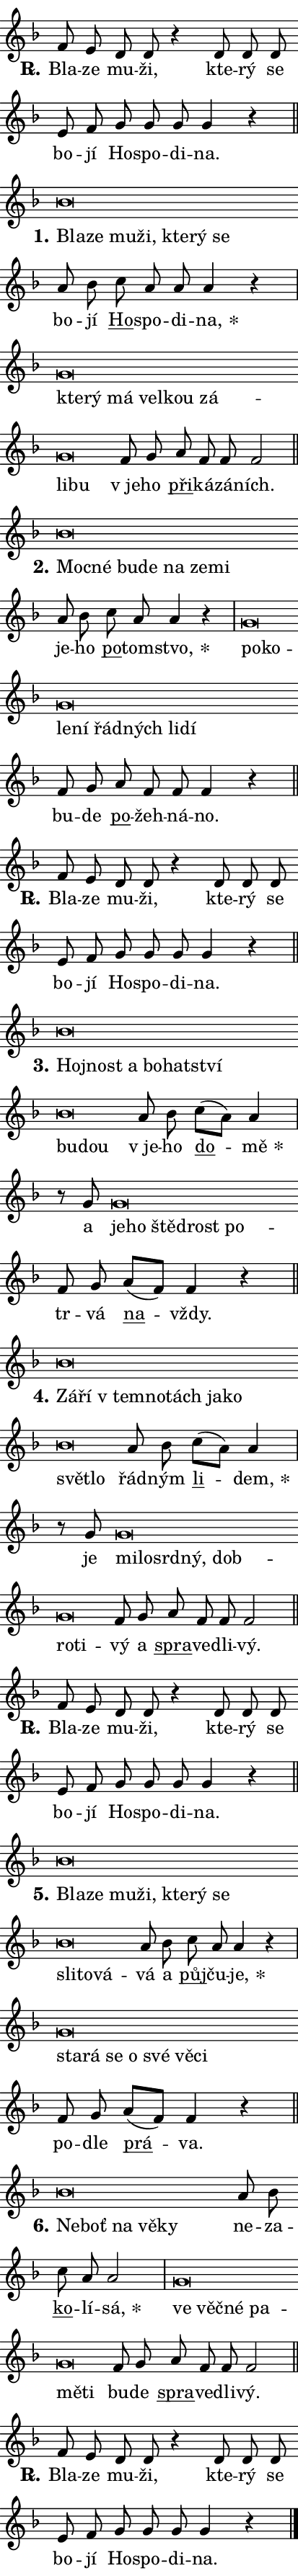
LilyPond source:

\version "2.22.1"
\header { tagline = "" }
\paper {
  indent = 0\cm
  top-margin = 0\cm
  right-margin = 0\cm
  bottom-margin = 0\cm
  left-margin = 0\cm
  paper-width = 7\cm
  page-breaking = #ly:one-page-breaking
  system-system-spacing.basic-distance = #11
  score-system-spacing.basic-distance = #11.3
  ragged-last = ##f
}


%% Author: Thomas Morley
%% https://lists.gnu.org/archive/html/lilypond-user/2020-05/msg00002.html
#(define (line-position grob)
"Returns position of @var[grob} in current system:
   @code{'start}, if at first time-step
   @code{'end}, if at last time-step
   @code{'middle} otherwise
"
  (let* ((col (ly:item-get-column grob))
         (ln (ly:grob-object col 'left-neighbor))
         (rn (ly:grob-object col 'right-neighbor))
         (col-to-check-left (if (ly:grob? ln) ln col))
         (col-to-check-right (if (ly:grob? rn) rn col))
         (break-dir-left
           (and
             (ly:grob-property col-to-check-left 'non-musical #f)
             (ly:item-break-dir col-to-check-left)))
         (break-dir-right
           (and
             (ly:grob-property col-to-check-right 'non-musical #f)
             (ly:item-break-dir col-to-check-right))))
        (cond ((eqv? 1 break-dir-left) 'start)
              ((eqv? -1 break-dir-right) 'end)
              (else 'middle))))

#(define (tranparent-at-line-position vctor)
  (lambda (grob)
  "Relying on @code{line-position} select the relevant enry from @var{vctor}.
Used to determine transparency,"
    (case (line-position grob)
      ((end) (not (vector-ref vctor 0)))
      ((middle) (not (vector-ref vctor 1)))
      ((start) (not (vector-ref vctor 2))))))

noteHeadBreakVisibility =
#(define-music-function (break-visibility)(vector?)
"Makes @code{NoteHead}s transparent relying on @var{break-visibility}"
#{
  \override NoteHead.transparent =
    #(tranparent-at-line-position break-visibility)
#})

#(define delete-ledgers-for-transparent-note-heads
  (lambda (grob)
    "Reads whether a @code{NoteHead} is transparent.
If so this @code{NoteHead} is removed from @code{'note-heads} from
@var{grob}, which is supposed to be @code{LedgerLineSpanner}.
As a result ledgers are not printed for this @code{NoteHead}"
    (let* ((nhds-array (ly:grob-object grob 'note-heads))
           (nhds-list
             (if (ly:grob-array? nhds-array)
                 (ly:grob-array->list nhds-array)
                 '()))
           ;; Relies on the transparent-property being done before
           ;; Staff.LedgerLineSpanner.after-line-breaking is executed.
           ;; This is fragile ...
           (to-keep
             (remove
               (lambda (nhd)
                 (ly:grob-property nhd 'transparent #f))
               nhds-list)))
      ;; TODO find a better method to iterate over grob-arrays, similiar
      ;; to filter/remove etc for lists
      ;; For now rebuilt from scratch
      (set! (ly:grob-object grob 'note-heads)  '())
      (for-each
        (lambda (nhd)
          (ly:pointer-group-interface::add-grob grob 'note-heads nhd))
        to-keep))))

hideNotes = {
  \noteHeadBreakVisibility #begin-of-line-visible
}
unHideNotes = {
  \noteHeadBreakVisibility #all-visible
}

% work-around for resetting accidentals
% https://lilypond.org/doc/v2.23/Documentation/notation/displaying-rhythms#unmetered-music
cadenzaMeasure = {
  \cadenzaOff
  \partial 1024 s1024
  \cadenzaOn
}

#(define-markup-command (accent layout props text) (markup?)
  "Underline accented syllable"
  (interpret-markup layout props
    #{\markup \override #'(offset . 4.3) \underline { #text }#}))

responsum = \markup \concat {
  "R" \hspace #-1.05 \path #0.1 #'((moveto 0 0.07) (lineto 0.9 0.8)) \hspace #0.05 "."
}

\layout {
    \context {
        \Staff
        \remove "Time_signature_engraver"
        \override LedgerLineSpanner.after-line-breaking = #delete-ledgers-for-transparent-note-heads
    }
    \context {
        \Voice {
            \override NoteHead.output-attributes = #'((class . "notehead"))
            \override Hairpin.height = #0.55
        }
    }
    \context {
        \Lyrics {
            \override StanzaNumber.output-attributes = #'((class . "stanzanumber"))
            \override LyricSpace.minimum-distance = #0.9
            \override LyricText.font-name = #"TeX Gyre Schola"
            \override LyricText.font-size = 1
            \override StanzaNumber.font-name = #"TeX Gyre Schola Bold"
            \override StanzaNumber.font-size = 1
        }
    }
}

% magnetic-lyrics.ily
%
%   written by
%     Jean Abou Samra <jean@abou-samra.fr>
%     Werner Lemberg <wl@gnu.org>
%
%   adapted by
%     Jiri Hon <jiri.hon@gmail.com>
%
% Version 2022-Apr-15

% https://www.mail-archive.com/lilypond-user@gnu.org/msg149350.html

#(define (Left_hyphen_pointer_engraver context)
   "Collect syllable-hyphen-syllable occurrences in lyrics and store
them in properties.  This engraver only looks to the left.  For
example, if the lyrics input is @code{foo -- bar}, it does the
following.

@itemize @bullet
@item
Set the @code{text} property of the @code{LyricHyphen} grob between
@q{foo} and @q{bar} to @code{foo}.

@item
Set the @code{left-hyphen} property of the @code{LyricText} grob with
text @q{foo} to the @code{LyricHyphen} grob between @q{foo} and
@q{bar}.
@end itemize

Use this auxiliary engraver in combination with the
@code{lyric-@/text::@/apply-@/magnetic-@/offset!} hook."
   (let ((hyphen #f)
         (text #f))
     (make-engraver
      (acknowledgers
       ((lyric-syllable-interface engraver grob source-engraver)
        (set! text grob)))
      (end-acknowledgers
       ((lyric-hyphen-interface engraver grob source-engraver)
        ;(when (not (grob::has-interface grob 'lyric-space-interface))
          (set! hyphen grob)));)
      ((stop-translation-timestep engraver)
       (when (and text hyphen)
         (ly:grob-set-object! text 'left-hyphen hyphen))
       (set! text #f)
       (set! hyphen #f)))))

#(define (lyric-text::apply-magnetic-offset! grob)
   "If the space between two syllables is less than the value in
property @code{LyricText@/.details@/.squash-threshold}, move the right
syllable to the left so that it gets concatenated with the left
syllable.

Use this function as a hook for
@code{LyricText@/.after-@/line-@/breaking} if the
@code{Left_@/hyphen_@/pointer_@/engraver} is active."
   (let ((hyphen (ly:grob-object grob 'left-hyphen #f)))
     (when hyphen
       (let ((left-text (ly:spanner-bound hyphen LEFT)))
         (when (grob::has-interface left-text 'lyric-syllable-interface)
           (let* ((common (ly:grob-common-refpoint grob left-text X))
                  (this-x-ext (ly:grob-extent grob common X))
                  (left-x-ext
                   (begin
                     ;; Trigger magnetism for left-text.
                     (ly:grob-property left-text 'after-line-breaking)
                     (ly:grob-extent left-text common X)))
                  ;; `delta` is the gap width between two syllables.
                  (delta (- (interval-start this-x-ext)
                            (interval-end left-x-ext)))
                  (details (ly:grob-property grob 'details))
                  (threshold (assoc-get 'squash-threshold details 0.2)))
             (when (< delta threshold)
               (let* (;; We have to manipulate the input text so that
                      ;; ligatures crossing syllable boundaries are not
                      ;; disabled.  For languages based on the Latin
                      ;; script this is essentially a beautification.
                      ;; However, for non-Western scripts it can be a
                      ;; necessity.
                      (lt (ly:grob-property left-text 'text))
                      (rt (ly:grob-property grob 'text))
                      (is-space (grob::has-interface hyphen 'lyric-space-interface))
                      (space (if is-space " " ""))
                      (space-markup (grob-interpret-markup grob " "))
                      (space-size (interval-length (ly:stencil-extent space-markup X)))
                      (extra-delta (if is-space space-size 0))
                      ;; Append new syllable.
                      (ltrt-space (if (and (string? lt) (string? rt))
                                (string-append lt space rt)
                                (make-concat-markup (list lt space rt))))
                      ;; Right-align `ltrt` to the right side.
                      (ltrt-space-markup (grob-interpret-markup
                               grob
                               (make-translate-markup
                                (cons (interval-length this-x-ext) 0)
                                (make-right-align-markup ltrt-space)))))
                 (begin
                   ;; Don't print `left-text`.
                   (ly:grob-set-property! left-text 'stencil #f)
                   ;; Set text and stencil (which holds all collected
                   ;; syllables so far) and shift it to the left.
                   (ly:grob-set-property! grob 'text ltrt-space)
                   (ly:grob-set-property! grob 'stencil ltrt-space-markup)
                   (ly:grob-translate-axis! grob (- (- delta extra-delta)) X))))))))))


#(define (lyric-hyphen::displace-bounds-first grob)
   ;; Make very sure this callback isn't triggered too early.
   (let ((left (ly:spanner-bound grob LEFT))
         (right (ly:spanner-bound grob RIGHT)))
     (ly:grob-property left 'after-line-breaking)
     (ly:grob-property right 'after-line-breaking)
     (ly:lyric-hyphen::print grob)))

squashThreshold = #0.4

\layout {
  \context {
    \Lyrics
    \consists #Left_hyphen_pointer_engraver
    \override LyricText.after-line-breaking =
      #lyric-text::apply-magnetic-offset!
    \override LyricHyphen.stencil = #lyric-hyphen::displace-bounds-first
    \override LyricText.details.squash-threshold = \squashThreshold
    \override LyricHyphen.minimum-distance = 0
    \override LyricHyphen.minimum-length = \squashThreshold
  }
}

squash = \override LyricText.details.squash-threshold = 9999
unSquash = \override LyricText.details.squash-threshold = \squashThreshold

left = \override LyricText.self-alignment-X = #LEFT
unLeft = \revert LyricText.self-alignment-X

starOffset = #(lambda (grob) 
                (let ((x_offset (ly:self-alignment-interface::aligned-on-x-parent grob)))
                  (if (= x_offset 0) 0 (+ x_offset 1.2))))

star = #(define-music-function (syllable)(string?)
"Append star separator at the end of a syllable"
#{
  \once \override LyricText.X-offset = #starOffset
  \lyricmode { \markup {
    #syllable
    \override #'((font-name . "TeX Gyre Schola Bold")) \hspace #0.2 \lower #0.65 \larger "*"
  } }
#})

starAccent = #(define-music-function (syllable)(string?)
"Append star separator at the end of a syllable and make accent"
#{
  \once \override LyricText.X-offset = #starOffset
  \lyricmode { \markup {
    \accent #syllable
    \override #'((font-name . "TeX Gyre Schola Bold")) \hspace #0.2 \lower #0.65 \larger "*"
  } }
#})

breath = #(define-music-function (syllable)(string?)
"Append breathing indicator at the end of a syllable"
#{
  \lyricmode { \markup { #syllable "+" } }
#})

optionalBreath = #(define-music-function (syllable)(string?)
"Append optional breathing indicator at the end of a syllable"
#{
  \lyricmode { \markup { #syllable "(+)" } }
#})


\score {
    <<
        \new Voice = "melody" { \cadenzaOn \key f \major \relative { f'8 e d d r4 \bar "" d8 d d \bar "" e f \bar "" g g g g4 r \cadenzaMeasure \bar "||" \break } }
        \new Lyrics \lyricsto "melody" { \lyricmode { \set stanza = \responsum
Bla -- ze mu -- ži, kte -- rý se bo -- jí Ho -- spo -- di -- na. } }
    >>
    \layout {}
}

\score {
    <<
        \new Voice = "melody" { \cadenzaOn \key f \major \relative { bes'\breve*1/16 \hideNotes \breve*1/16 \bar "" \breve*1/16 \bar "" \breve*1/16 \bar "" \breve*1/16 \bar "" \breve*1/16 \breve*1/16 \bar "" \unHideNotes a8 bes \bar "" c a a a4 r \cadenzaMeasure \bar "|" g\breve*1/16 \hideNotes \breve*1/16 \bar "" \breve*1/16 \bar "" \breve*1/16 \bar "" \breve*1/16 \bar "" \breve*1/16 \bar "" \breve*1/16 \breve*1/16 \bar "" \unHideNotes f8 g \bar "" a f f f2 \cadenzaMeasure \bar "||" \break } }
        \new Lyrics \lyricsto "melody" { \lyricmode { \set stanza = "1."
\left Bla -- \squash ze mu -- ži, kte -- rý se \unLeft \unSquash bo -- jí \markup \accent Ho -- spo -- di -- \star na, \left kte -- \squash rý má vel -- kou zá -- li -- bu \unLeft \unSquash "v je" -- ho \markup \accent při -- ká -- zá -- ních. } }
    >>
    \layout {}
}

\score {
    <<
        \new Voice = "melody" { \cadenzaOn \key f \major \relative { bes'\breve*1/16 \hideNotes \breve*1/16 \bar "" \breve*1/16 \bar "" \breve*1/16 \bar "" \breve*1/16 \bar "" \breve*1/16 \breve*1/16 \bar "" \unHideNotes a8 bes \bar "" c a a4 r \cadenzaMeasure \bar "|" g\breve*1/16 \hideNotes \breve*1/16 \bar "" \breve*1/16 \bar "" \breve*1/16 \bar "" \breve*1/16 \bar "" \breve*1/16 \bar "" \breve*1/16 \breve*1/16 \bar "" \unHideNotes f8 g \bar "" a f f f4 r \cadenzaMeasure \bar "||" \break } }
        \new Lyrics \lyricsto "melody" { \lyricmode { \set stanza = "2."
\left Moc -- \squash né bu -- de na ze -- mi \unLeft \unSquash je -- ho \markup \accent po -- tom -- \star stvo, \left po -- \squash ko -- le -- ní řád -- ných li -- dí \unLeft \unSquash bu -- de \markup \accent po -- žeh -- ná -- no. } }
    >>
    \layout {}
}

\score {
    <<
        \new Voice = "melody" { \cadenzaOn \key f \major \relative { f'8 e d d r4 \bar "" d8 d d \bar "" e f \bar "" g g g g4 r \cadenzaMeasure \bar "||" \break } }
        \new Lyrics \lyricsto "melody" { \lyricmode { \set stanza = \responsum
Bla -- ze mu -- ži, kte -- rý se bo -- jí Ho -- spo -- di -- na. } }
    >>
    \layout {}
}

\score {
    <<
        \new Voice = "melody" { \cadenzaOn \key f \major \relative { bes'\breve*1/16 \hideNotes \breve*1/16 \bar "" \breve*1/16 \bar "" \breve*1/16 \bar "" \breve*1/16 \bar "" \breve*1/16 \bar "" \breve*1/16 \breve*1/16 \bar "" \unHideNotes a8 bes \bar "" c[( a)] a4 \cadenzaMeasure \bar "|" r8 g8 g\breve*1/16 \hideNotes \breve*1/16 \bar "" \breve*1/16 \bar "" \breve*1/16 \breve*1/16 \bar "" \unHideNotes f8 g \bar "" a[( f)] f4 r \cadenzaMeasure \bar "||" \break } }
        \new Lyrics \lyricsto "melody" { \lyricmode { \set stanza = "3."
\left Hoj -- \squash nost a bo -- hat -- ství bu -- dou \unLeft \unSquash "v je" -- ho \markup \accent do -- \star mě a \left je -- \squash ho ště -- drost po -- \unLeft \unSquash tr -- vá \markup \accent na -- vždy. } }
    >>
    \layout {}
}

\score {
    <<
        \new Voice = "melody" { \cadenzaOn \key f \major \relative { bes'\breve*1/16 \hideNotes \breve*1/16 \bar "" \breve*1/16 \bar "" \breve*1/16 \bar "" \breve*1/16 \bar "" \breve*1/16 \bar "" \breve*1/16 \bar "" \breve*1/16 \breve*1/16 \bar "" \unHideNotes a8 bes \bar "" c[( a)] a4 \cadenzaMeasure \bar "|" r8 g8 g\breve*1/16 \hideNotes \breve*1/16 \bar "" \breve*1/16 \bar "" \breve*1/16 \bar "" \breve*1/16 \bar "" \breve*1/16 \breve*1/16 \bar "" \unHideNotes f8 g \bar "" a f f f2 \cadenzaMeasure \bar "||" \break } }
        \new Lyrics \lyricsto "melody" { \lyricmode { \set stanza = "4."
\left Zá -- \squash ří "v tem" -- no -- tách ja -- ko svět -- lo \unLeft \unSquash řád -- ným \markup \accent li -- \star dem, je \left mi -- \squash lo -- srd -- ný, dob -- ro -- ti -- \unLeft \unSquash vý a \markup \accent spra -- ve -- dli -- vý. } }
    >>
    \layout {}
}

\score {
    <<
        \new Voice = "melody" { \cadenzaOn \key f \major \relative { f'8 e d d r4 \bar "" d8 d d \bar "" e f \bar "" g g g g4 r \cadenzaMeasure \bar "||" \break } }
        \new Lyrics \lyricsto "melody" { \lyricmode { \set stanza = \responsum
Bla -- ze mu -- ži, kte -- rý se bo -- jí Ho -- spo -- di -- na. } }
    >>
    \layout {}
}

\score {
    <<
        \new Voice = "melody" { \cadenzaOn \key f \major \relative { bes'\breve*1/16 \hideNotes \breve*1/16 \bar "" \breve*1/16 \bar "" \breve*1/16 \bar "" \breve*1/16 \bar "" \breve*1/16 \bar "" \breve*1/16 \bar "" \breve*1/16 \bar "" \breve*1/16 \breve*1/16 \bar "" \unHideNotes a8 bes \bar "" c a a4 r \cadenzaMeasure \bar "|" g\breve*1/16 \hideNotes \breve*1/16 \bar "" \breve*1/16 \bar "" \breve*1/16 \bar "" \breve*1/16 \bar "" \breve*1/16 \breve*1/16 \bar "" \unHideNotes f8 g \bar "" a[( f)] f4 r \cadenzaMeasure \bar "||" \break } }
        \new Lyrics \lyricsto "melody" { \lyricmode { \set stanza = "5."
\left Bla -- \squash ze mu -- ži, kte -- rý se sli -- to -- vá -- \unLeft \unSquash vá a \markup \accent půj -- ču -- \star je, \left sta -- \squash rá se o své vě -- ci \unLeft \unSquash po -- dle \markup \accent prá -- va. } }
    >>
    \layout {}
}

\score {
    <<
        \new Voice = "melody" { \cadenzaOn \key f \major \relative { bes'\breve*1/16 \hideNotes \breve*1/16 \bar "" \breve*1/16 \bar "" \breve*1/16 \breve*1/16 \bar "" \unHideNotes a8 bes \bar "" c a a2 \cadenzaMeasure \bar "|" g\breve*1/16 \hideNotes \breve*1/16 \bar "" \breve*1/16 \bar "" \breve*1/16 \bar "" \breve*1/16 \breve*1/16 \bar "" \unHideNotes f8 g \bar "" a f f f2 \cadenzaMeasure \bar "||" \break } }
        \new Lyrics \lyricsto "melody" { \lyricmode { \set stanza = "6."
\left Ne -- \squash boť na vě -- ky \unLeft \unSquash ne -- za -- \markup \accent ko -- lí -- \star sá, \left ve \squash věč -- né pa -- mě -- ti \unLeft \unSquash bu -- de \markup \accent spra -- ve -- dli -- vý. } }
    >>
    \layout {}
}

\score {
    <<
        \new Voice = "melody" { \cadenzaOn \key f \major \relative { f'8 e d d r4 \bar "" d8 d d \bar "" e f \bar "" g g g g4 r \cadenzaMeasure \bar "||" \break } \bar "|." }
        \new Lyrics \lyricsto "melody" { \lyricmode { \set stanza = \responsum
Bla -- ze mu -- ži, kte -- rý se bo -- jí Ho -- spo -- di -- na. } }
    >>
    \layout {}
}
